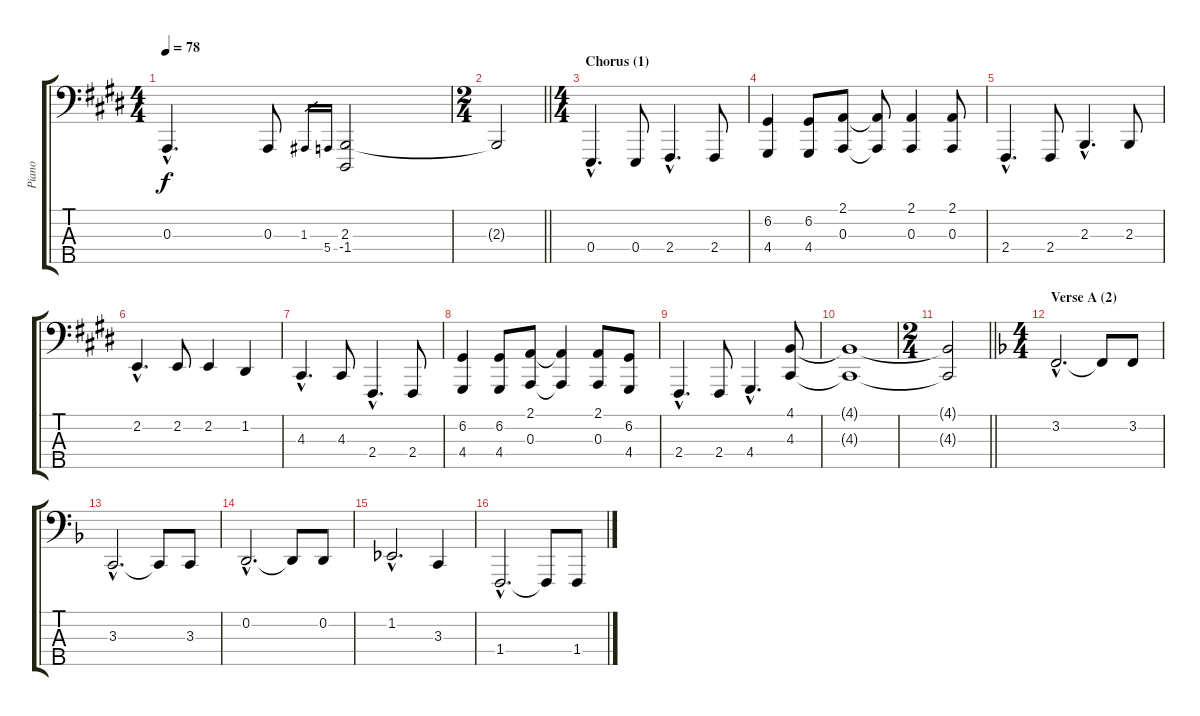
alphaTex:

\track ("Piano" "Piano") {instrument acousticgrandpiano}
\staff {score tabs}
\tuning (G2 D2 A1 E1 A0) {hide}
\ts (4 4)
\tempo 78
\clef f4
\ks e
0.3{hac}.4{d dy f} 0.3.8 1.3.16{gr} 5.4.16{gr} (2.3 -1.4).2 |
\ts (2 4)
\barLineRight lightlight
2.3{t}.2 |
\ts (4 4)
\section ("" "Chorus (1)")
0.4{hac}.4{d} 0.4.8 2.4{hac}.4{d} 2.4.8 |
(6.2 4.4).4 (6.2 4.4).8 (2.1 0.3).8 (2.1{t} 0.3{t}).8 (2.1 0.3).4 (2.1 0.3).8 |
2.4{hac}.4{d} 2.4.8 2.3{hac}.4{d} 2.3.8 |
2.2{hac}.4{d} 2.2.8 2.2.4 1.2.4 |
4.3{hac}.4{d} 4.3.8 2.4{hac}.4{d} 2.4.8 |
(6.2 4.4).4 (6.2 4.4).8 (2.1 0.3).8 (2.1{t} 0.3{t}).4 (2.1 0.3).8 (6.2 4.4).8 |
2.4{hac}.4{d} 2.4.8 4.4{hac}.4{d} (4.1 4.3).8 |
(4.1{t} 4.3{t}).1 |
\ts (2 4)
\barLineRight lightlight
(4.1{t} 4.3{t}).2 |
\ts (4 4)
\section ("" "Verse A (2)")
\ks f
3.2{hac}.2{d} 3.2{t}.8 3.2.8 |
3.3{hac}.2{d} 3.3{t}.8 3.3.8 |
0.2{hac}.2{d} 0.2{t}.8 0.2.8 |
1.2{hac}.2{d} 3.3.4 |
1.4{hac}.2{d} 1.4{t}.8 1.4.8
